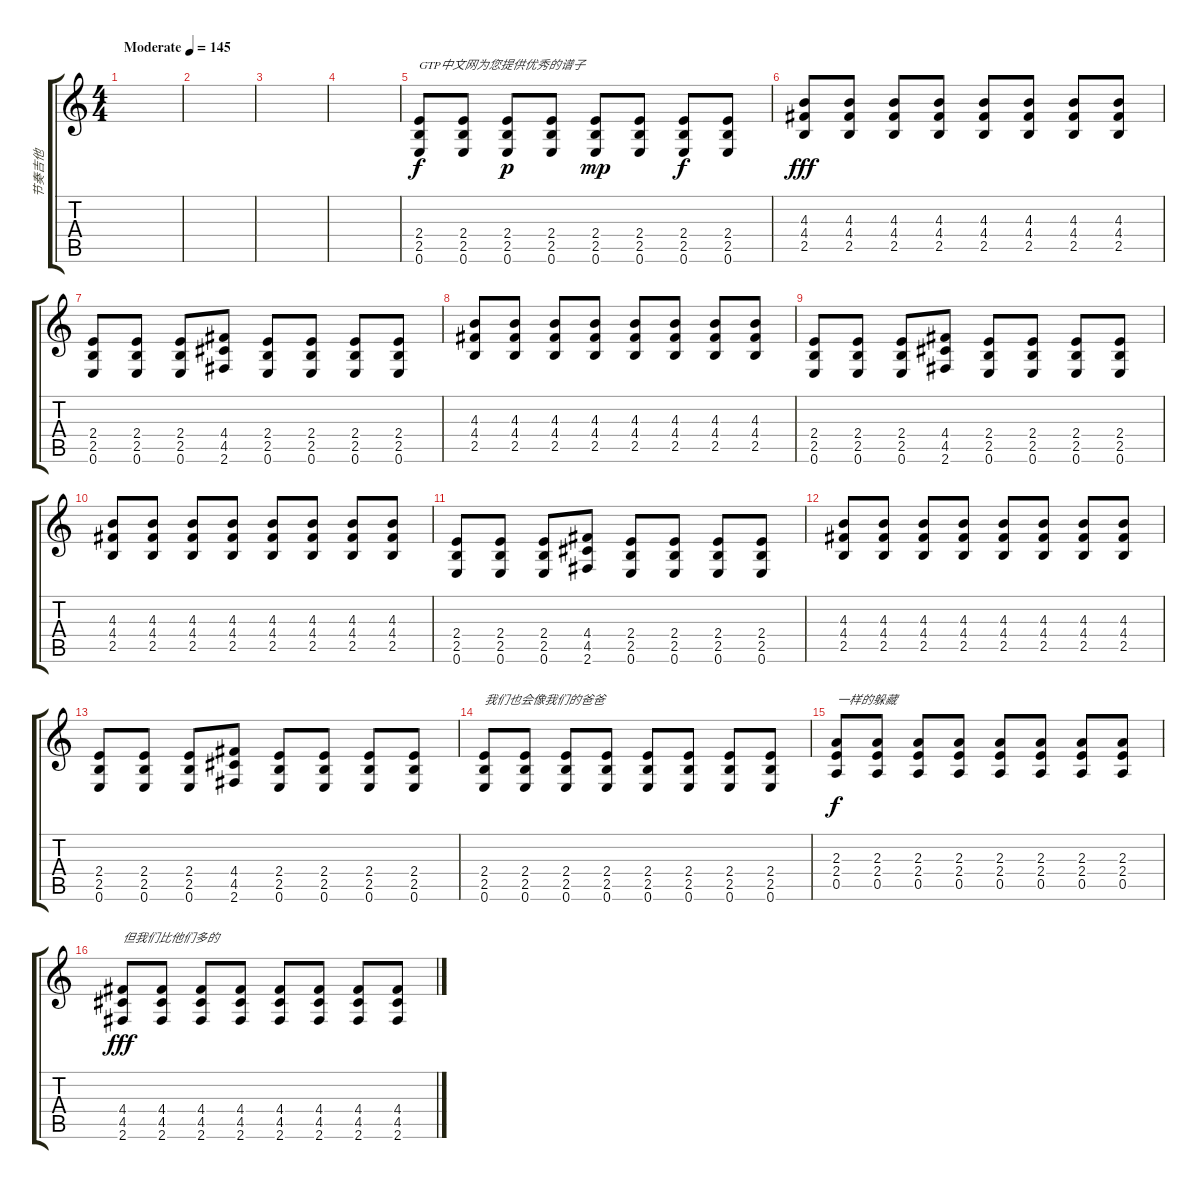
\track ("节奏吉他" "节奏吉他") {instrument distortionguitar}
\staff {score tabs}
\tuning (E4 B3 G3 D3 A2 E2) {hide}
\ts (4 4)
\tempo (145 "Moderate")
\clef g2
\ks c
|
|
|
|
(2.4 2.5 0.6).8{txt "GTP中文网为您提供优秀的谱子"} (2.4 2.5 0.6).8 (2.4 2.5 0.6).8{dy p} (2.4 2.5 0.6).8 (2.4 2.5 0.6).8{dy mp} (2.4 2.5 0.6).8 (2.4 2.5 0.6).8{dy f} (2.4 2.5 0.6).8 |
(4.3 4.4 2.5).8{dy fff} (4.3 4.4 2.5).8 (4.3 4.4 2.5).8 (4.3 4.4 2.5).8 (4.3 4.4 2.5).8 (4.3 4.4 2.5).8 (4.3 4.4 2.5).8 (4.3 4.4 2.5).8 |
(2.4 2.5 0.6).8 (2.4 2.5 0.6).8 (2.4 2.5 0.6).8 (4.4 4.5 2.6).8 (2.4 2.5 0.6).8 (2.4 2.5 0.6).8 (2.4 2.5 0.6).8 (2.4 2.5 0.6).8 |
(4.3 4.4 2.5).8 (4.3 4.4 2.5).8 (4.3 4.4 2.5).8 (4.3 4.4 2.5).8 (4.3 4.4 2.5).8 (4.3 4.4 2.5).8 (4.3 4.4 2.5).8 (4.3 4.4 2.5).8 |
(2.4 2.5 0.6).8 (2.4 2.5 0.6).8 (2.4 2.5 0.6).8 (4.4 4.5 2.6).8 (2.4 2.5 0.6).8 (2.4 2.5 0.6).8 (2.4 2.5 0.6).8 (2.4 2.5 0.6).8 |
(4.3 4.4 2.5).8 (4.3 4.4 2.5).8 (4.3 4.4 2.5).8 (4.3 4.4 2.5).8 (4.3 4.4 2.5).8 (4.3 4.4 2.5).8 (4.3 4.4 2.5).8 (4.3 4.4 2.5).8 |
(2.4 2.5 0.6).8 (2.4 2.5 0.6).8 (2.4 2.5 0.6).8 (4.4 4.5 2.6).8 (2.4 2.5 0.6).8 (2.4 2.5 0.6).8 (2.4 2.5 0.6).8 (2.4 2.5 0.6).8 |
(4.3 4.4 2.5).8 (4.3 4.4 2.5).8 (4.3 4.4 2.5).8 (4.3 4.4 2.5).8 (4.3 4.4 2.5).8 (4.3 4.4 2.5).8 (4.3 4.4 2.5).8 (4.3 4.4 2.5).8 |
(2.4 2.5 0.6).8 (2.4 2.5 0.6).8 (2.4 2.5 0.6).8 (4.4 4.5 2.6).8 (2.4 2.5 0.6).8 (2.4 2.5 0.6).8 (2.4 2.5 0.6).8 (2.4 2.5 0.6).8 |
(2.4 2.5 0.6).8{txt "我们也会像我们的爸爸"} (2.4 2.5 0.6).8 (2.4 2.5 0.6).8 (2.4 2.5 0.6).8 (2.4 2.5 0.6).8 (2.4 2.5 0.6).8 (2.4 2.5 0.6).8 (2.4 2.5 0.6).8 |
(2.3 2.4 0.5).8{txt "一样的躲藏" dy f} (2.3 2.4 0.5).8 (2.3 2.4 0.5).8 (2.3 2.4 0.5).8 (2.3 2.4 0.5).8 (2.3 2.4 0.5).8 (2.3 2.4 0.5).8 (2.3 2.4 0.5).8 |
(4.4 4.5 2.6).8{txt "但我们比他们多的" dy fff} (4.4 4.5 2.6).8 (4.4 4.5 2.6).8 (4.4 4.5 2.6).8 (4.4 4.5 2.6).8 (4.4 4.5 2.6).8 (4.4 4.5 2.6).8 (4.4 4.5 2.6).8
